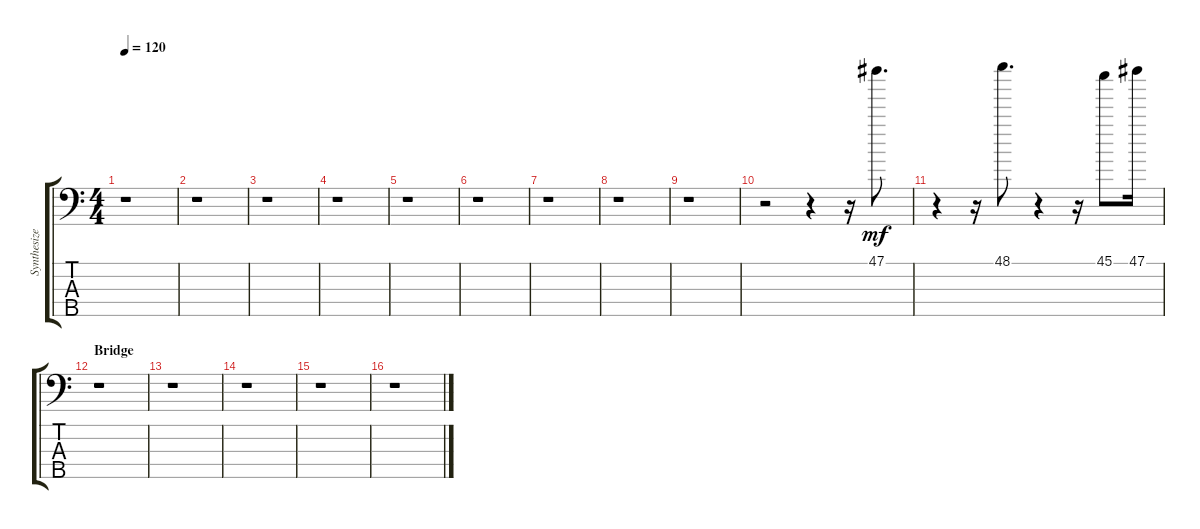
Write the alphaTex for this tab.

\track ("Synthesizer Bass" "Synthesize") {instrument synthbass1}
\staff {score tabs}
\tuning (G2 D2 A1 E1 B0) {hide}
\ts (4 4)
\tempo 120
\clef f4
\ks aminor
r.1{dy mf} |
r.1 |
r.1 |
r.1 |
r.1 |
r.1 |
r.1 |
r.1 |
r.1 |
r.2 r.4 r.16 47.1.8{d} |
r.4 r.16 48.1.8{d} r.4 r.16 45.1.8 47.1.16 |
\section ("" "Bridge")
r.1 |
r.1 |
r.1 |
r.1 |
r.1
